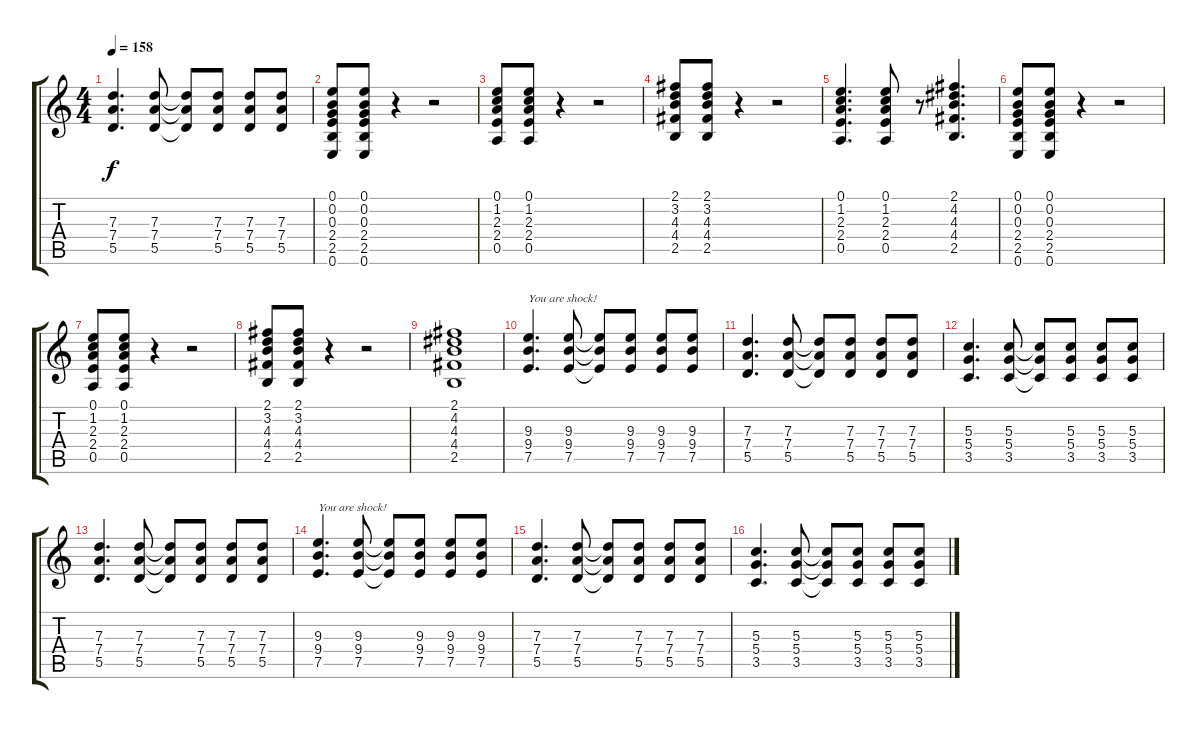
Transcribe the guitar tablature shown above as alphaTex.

\track "" {instrument overdrivenguitar}
\staff {score tabs}
\tuning (E4 B3 G3 D3 A2 E2) {hide}
\ts (4 4)
\tempo 158
\clef g2
\ks c
(7.3 7.4 5.5).4{d dy f} (7.3 7.4 5.5).8 (7.3{t} 7.4{t} 5.5{t}).8 (7.3 7.4 5.5).8 (7.3 7.4 5.5).8 (7.3 7.4 5.5).8 |
(0.1 0.2 0.3 2.4 2.5 0.6).8{txt ""} (0.1 0.2 0.3 2.4 2.5 0.6).8 r.4 r.2 |
(0.1 1.2 2.3 2.4 0.5).8{txt ""} (0.1 1.2 2.3 2.4 0.5).8 r.4 r.2 |
(2.1 3.2 4.3 4.4 2.5).8 (2.1 3.2 4.3 4.4 2.5).8 r.4 r.2{txt ""} |
(0.1 1.2 2.3 2.4 0.5).4{d} (0.1 1.2 2.3 2.4 0.5).8 r.8 (2.1 4.2 4.3 4.4 2.5).4{d} |
(0.1 0.2 0.3 2.4 2.5 0.6).8{txt ""} (0.1 0.2 0.3 2.4 2.5 0.6).8 r.4 r.2 |
(0.1 1.2 2.3 2.4 0.5).8{txt ""} (0.1 1.2 2.3 2.4 0.5).8 r.4 r.2 |
(2.1 3.2 4.3 4.4 2.5).8 (2.1 3.2 4.3 4.4 2.5).8 r.4 r.2 |
(2.1 4.2 4.3 4.4 2.5).1 |
(9.3 9.4 7.5).4{d txt "You are shock!"} (9.3 9.4 7.5).8 (9.3{t} 9.4{t} 7.5{t}).8 (9.3 9.4 7.5).8 (9.3 9.4 7.5).8 (9.3 9.4 7.5).8 |
(7.3 7.4 5.5).4{d txt ""} (7.3 7.4 5.5).8 (7.3{t} 7.4{t} 5.5{t}).8 (7.3 7.4 5.5).8 (7.3 7.4 5.5).8 (7.3 7.4 5.5).8 |
(5.3 5.4 3.5).4{d} (5.3 5.4 3.5).8 (5.3{t} 5.4{t} 3.5{t}).8 (5.3 5.4 3.5).8 (5.3 5.4 3.5).8 (5.3 5.4 3.5).8 |
(7.3 7.4 5.5).4{d} (7.3 7.4 5.5).8 (7.3{t} 7.4{t} 5.5{t}).8 (7.3 7.4 5.5).8 (7.3 7.4 5.5).8 (7.3 7.4 5.5).8 |
(9.3 9.4 7.5).4{d txt "You are shock!"} (9.3 9.4 7.5).8 (9.3{t} 9.4{t} 7.5{t}).8 (9.3 9.4 7.5).8 (9.3 9.4 7.5).8 (9.3 9.4 7.5).8 |
(7.3 7.4 5.5).4{d txt ""} (7.3 7.4 5.5).8 (7.3{t} 7.4{t} 5.5{t}).8 (7.3 7.4 5.5).8 (7.3 7.4 5.5).8 (7.3 7.4 5.5).8 |
(5.3 5.4 3.5).4{d} (5.3 5.4 3.5).8 (5.3{t} 5.4{t} 3.5{t}).8 (5.3 5.4 3.5).8 (5.3 5.4 3.5).8 (5.3 5.4 3.5).8
